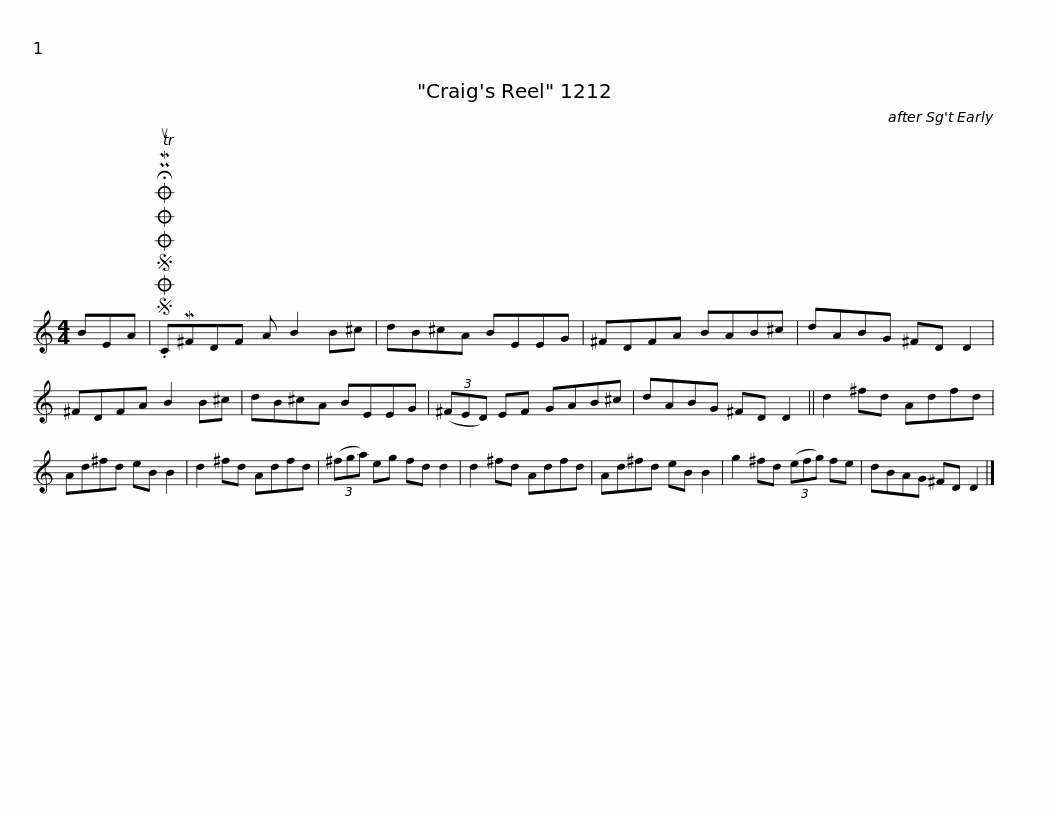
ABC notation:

X:1
L:1/8
M:4/4
I:linebreak $
K:C
V:1 treble
V:1
 BEA |SOSOOO .!fermata!PMTuCM^FDF A B2 B^c | dB^cA BEEG | ^FDFA BAB^c | dABG ^FD D2 | %5
 ^FDFA B2 B^c |$ dB^cA BEEG | (3(^FED) EF GAB^c | dABG ^FD D2 || d2 ^fd Adfd | %10
 Ad^fd eB B2 | d2 ^fd Adfd |$ (3(^fga) eg fd d2 | d2 ^fd Adfd | Ad^fd eB B2 | %15
 g2 ^fd (3(efg) fe | dBAG ^FD D2 |] %17
